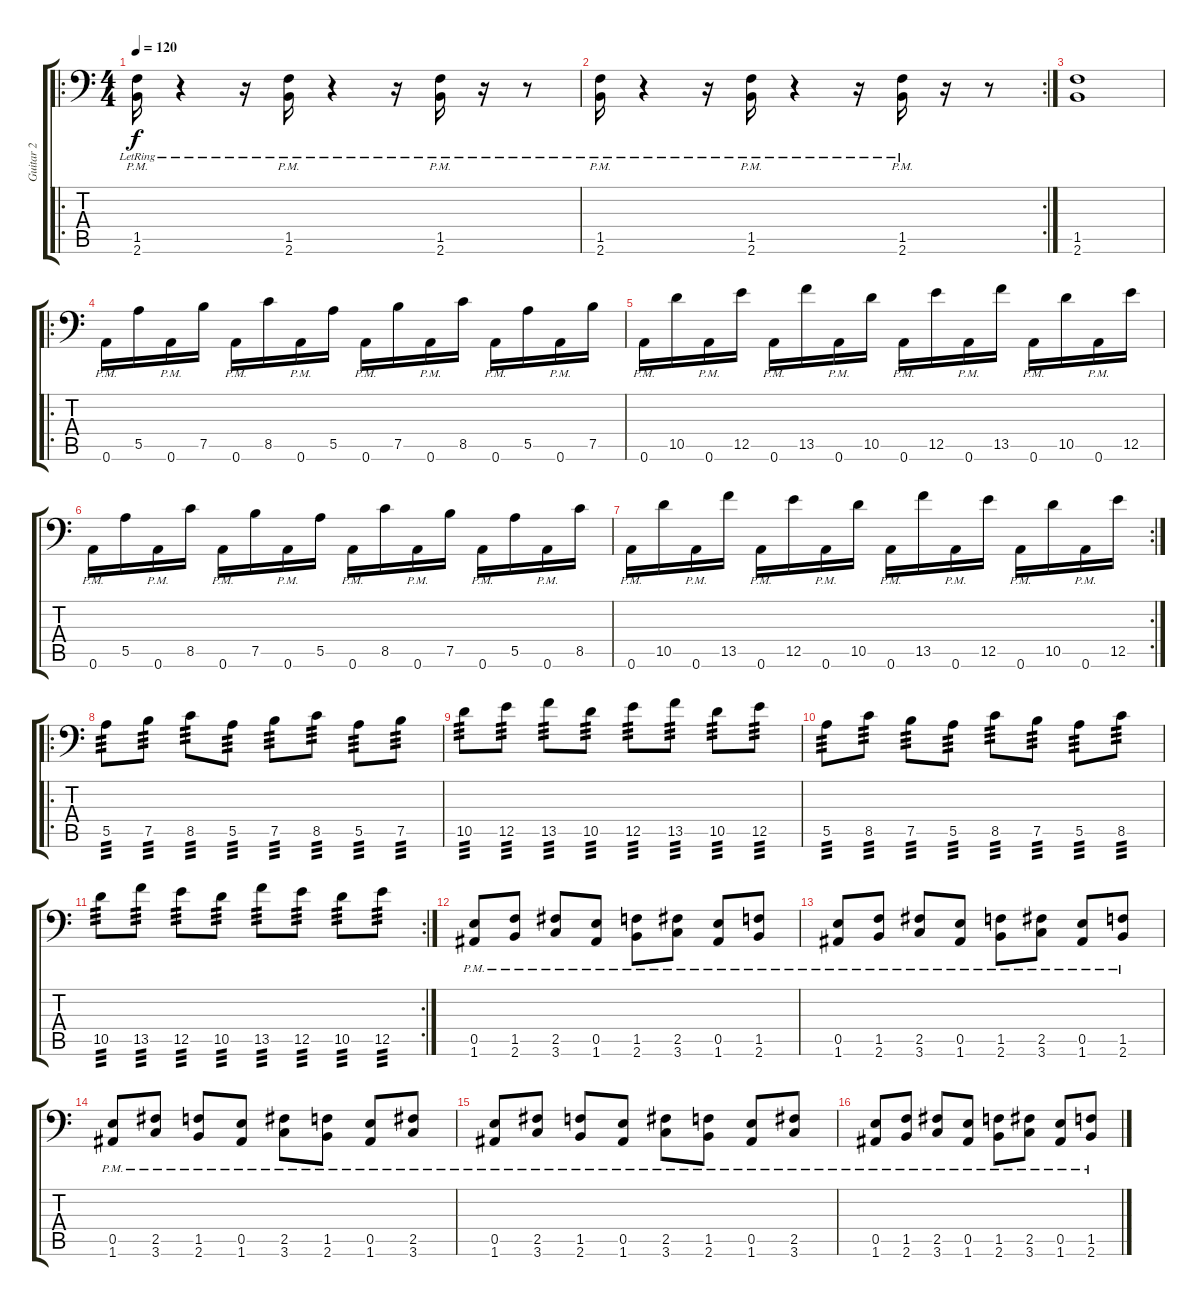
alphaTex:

\track ("Guitar 2" "Guitar 2") {instrument distortionguitar}
\staff {score tabs}
\tuning (B3 Gb3 D3 A2 E2 A1) {hide}
\ro
\ts (4 4)
\tempo 120
\clef f4
\ks c
(1.5{pm lr} 2.6{pm lr}).16{dy f} r.4 r.16 (1.5{pm lr} 2.6{pm lr}).16 r.4 r.16 (1.5{pm lr} 2.6{pm lr}).16 r.16 r.8 |
\rc 2
(1.5{pm lr} 2.6{pm lr}).16 r.4 r.16 (1.5{pm lr} 2.6{pm lr}).16 r.4 r.16 (1.5{pm lr} 2.6{pm lr}).16 r.16 r.8 |
(1.5 2.6).1 |
\ro
0.6{pm}.16 5.5.16 0.6{pm}.16 7.5.16 0.6{pm}.16 8.5.16 0.6{pm}.16 5.5.16 0.6{pm}.16 7.5.16 0.6{pm}.16 8.5.16 0.6{pm}.16 5.5.16 0.6{pm}.16 7.5.16 |
0.6{pm}.16 10.5.16 0.6{pm}.16 12.5.16 0.6{pm}.16 13.5.16 0.6{pm}.16 10.5.16 0.6{pm}.16 12.5.16 0.6{pm}.16 13.5.16 0.6{pm}.16 10.5.16 0.6{pm}.16 12.5.16 |
0.6{pm}.16 5.5.16 0.6{pm}.16 8.5.16 0.6{pm}.16 7.5.16 0.6{pm}.16 5.5.16 0.6{pm}.16 8.5.16 0.6{pm}.16 7.5.16 0.6{pm}.16 5.5.16 0.6{pm}.16 8.5.16 |
\rc 2
0.6{pm}.16 10.5.16 0.6{pm}.16 13.5.16 0.6{pm}.16 12.5.16 0.6{pm}.16 10.5.16 0.6{pm}.16 13.5.16 0.6{pm}.16 12.5.16 0.6{pm}.16 10.5.16 0.6{pm}.16 12.5.16 |
\ro
5.5.8{tp 3} 7.5.8{tp 3} 8.5.8{tp 3} 5.5.8{tp 3} 7.5.8{tp 3} 8.5.8{tp 3} 5.5.8{tp 3} 7.5.8{tp 3} |
10.5.8{tp 3} 12.5.8{tp 3} 13.5.8{tp 3} 10.5.8{tp 3} 12.5.8{tp 3} 13.5.8{tp 3} 10.5.8{tp 3} 12.5.8{tp 3} |
5.5.8{tp 3} 8.5.8{tp 3} 7.5.8{tp 3} 5.5.8{tp 3} 8.5.8{tp 3} 7.5.8{tp 3} 5.5.8{tp 3} 8.5.8{tp 3} |
\rc 2
10.5.8{tp 3} 13.5.8{tp 3} 12.5.8{tp 3} 10.5.8{tp 3} 13.5.8{tp 3} 12.5.8{tp 3} 10.5.8{tp 3} 12.5.8{tp 3} |
(0.5{pm} 1.6{pm}).8 (1.5{pm} 2.6{pm}).8 (2.5{pm} 3.6{pm}).8 (0.5{pm} 1.6{pm}).8 (1.5{pm} 2.6{pm}).8 (2.5{pm} 3.6{pm}).8 (0.5{pm} 1.6{pm}).8 (1.5{pm} 2.6{pm}).8 |
(0.5{pm} 1.6{pm}).8 (1.5{pm} 2.6{pm}).8 (2.5{pm} 3.6{pm}).8 (0.5{pm} 1.6{pm}).8 (1.5{pm} 2.6{pm}).8 (2.5{pm} 3.6{pm}).8 (0.5{pm} 1.6{pm}).8 (1.5{pm} 2.6{pm}).8 |
(0.5{pm} 1.6{pm}).8 (2.5{pm} 3.6{pm}).8 (1.5{pm} 2.6{pm}).8 (0.5{pm} 1.6{pm}).8 (2.5{pm} 3.6{pm}).8 (1.5{pm} 2.6{pm}).8 (0.5{pm} 1.6{pm}).8 (2.5{pm} 3.6{pm}).8 |
(0.5{pm} 1.6{pm}).8 (2.5{pm} 3.6{pm}).8 (1.5{pm} 2.6{pm}).8 (0.5{pm} 1.6{pm}).8 (2.5{pm} 3.6{pm}).8 (1.5{pm} 2.6{pm}).8 (0.5{pm} 1.6{pm}).8 (2.5{pm} 3.6{pm}).8 |
(0.5{pm} 1.6{pm}).8 (1.5{pm} 2.6{pm}).8 (2.5{pm} 3.6{pm}).8 (0.5{pm} 1.6{pm}).8 (1.5{pm} 2.6{pm}).8 (2.5{pm} 3.6{pm}).8 (0.5{pm} 1.6{pm}).8 (1.5{pm} 2.6{pm}).8
